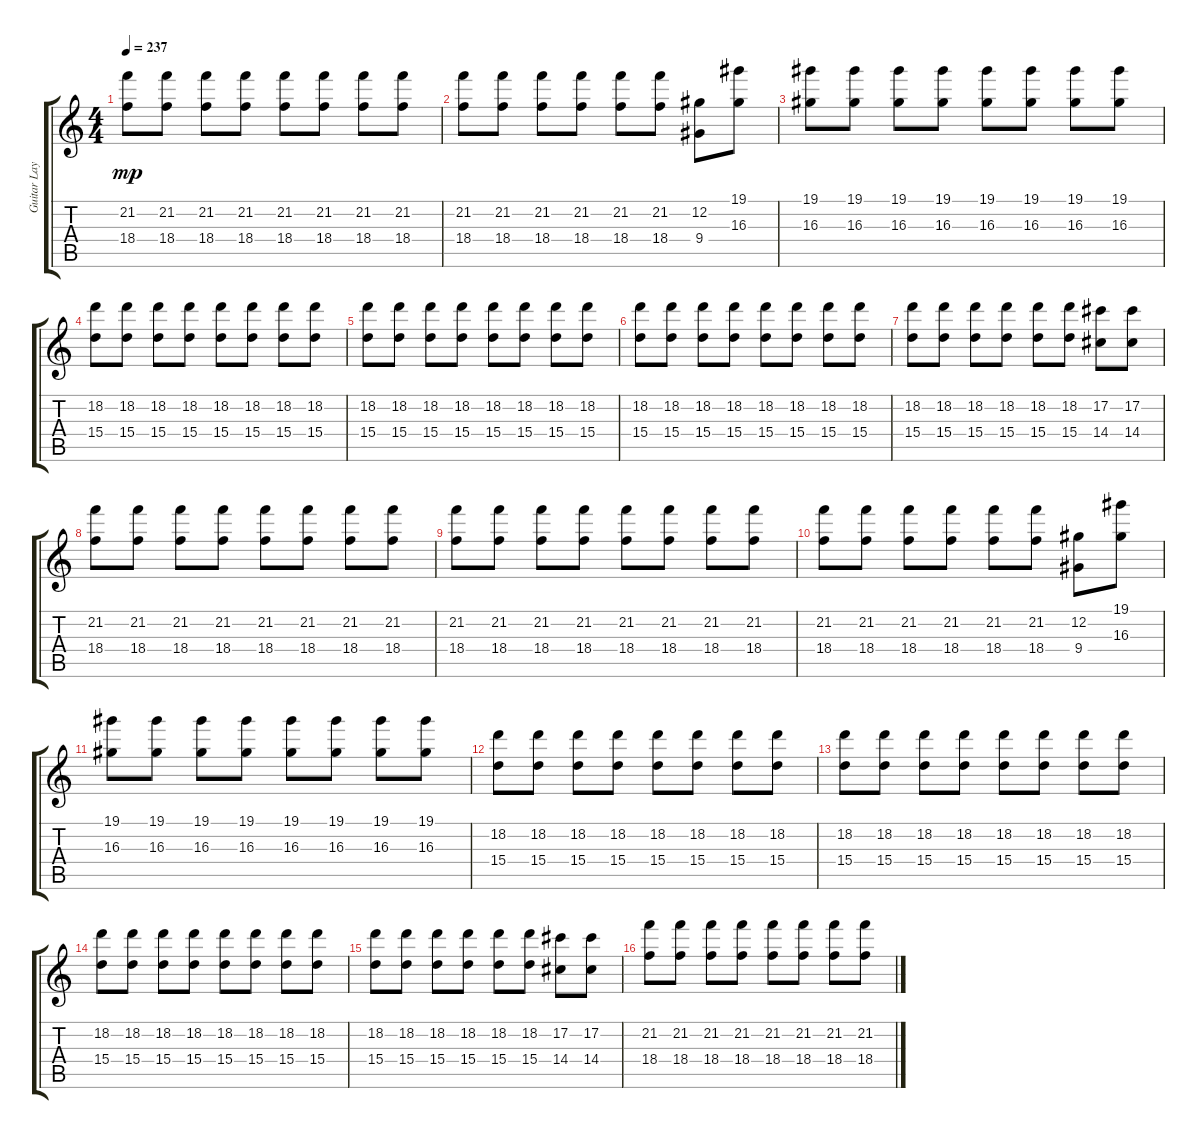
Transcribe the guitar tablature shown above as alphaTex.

\track ("Guitar Layers" "Guitar Lay") {instrument overdrivenguitar}
\staff {score tabs}
\tuning (Db4 Ab3 E3 B2 Gb2 B1) {hide}
\ts (4 4)
\tempo 237
\clef g2
\ks c
(21.2 18.4).8{dy mp} (21.2 18.4).8 (21.2 18.4).8 (21.2 18.4).8 (21.2 18.4).8 (21.2 18.4).8 (21.2 18.4).8 (21.2 18.4).8 |
(21.2 18.4).8 (21.2 18.4).8 (21.2 18.4).8 (21.2 18.4).8 (21.2 18.4).8 (21.2 18.4).8 (12.2 9.4).8 (19.1 16.3).8 |
(19.1 16.3).8 (19.1 16.3).8 (19.1 16.3).8 (19.1 16.3).8 (19.1 16.3).8 (19.1 16.3).8 (19.1 16.3).8 (19.1 16.3).8 |
(18.2 15.4).8 (18.2 15.4).8 (18.2 15.4).8 (18.2 15.4).8 (18.2 15.4).8 (18.2 15.4).8 (18.2 15.4).8 (18.2 15.4).8 |
(18.2 15.4).8 (18.2 15.4).8 (18.2 15.4).8 (18.2 15.4).8 (18.2 15.4).8 (18.2 15.4).8 (18.2 15.4).8 (18.2 15.4).8 |
(18.2 15.4).8 (18.2 15.4).8 (18.2 15.4).8 (18.2 15.4).8 (18.2 15.4).8 (18.2 15.4).8 (18.2 15.4).8 (18.2 15.4).8 |
(18.2 15.4).8 (18.2 15.4).8 (18.2 15.4).8 (18.2 15.4).8 (18.2 15.4).8 (18.2 15.4).8 (17.2 14.4).8 (17.2 14.4).8 |
(21.2 18.4).8 (21.2 18.4).8 (21.2 18.4).8 (21.2 18.4).8 (21.2 18.4).8 (21.2 18.4).8 (21.2 18.4).8 (21.2 18.4).8 |
(21.2 18.4).8 (21.2 18.4).8 (21.2 18.4).8 (21.2 18.4).8 (21.2 18.4).8 (21.2 18.4).8 (21.2 18.4).8 (21.2 18.4).8 |
(21.2 18.4).8 (21.2 18.4).8 (21.2 18.4).8 (21.2 18.4).8 (21.2 18.4).8 (21.2 18.4).8 (12.2 9.4).8 (19.1 16.3).8 |
(19.1 16.3).8 (19.1 16.3).8 (19.1 16.3).8 (19.1 16.3).8 (19.1 16.3).8 (19.1 16.3).8 (19.1 16.3).8 (19.1 16.3).8 |
(18.2 15.4).8 (18.2 15.4).8 (18.2 15.4).8 (18.2 15.4).8 (18.2 15.4).8 (18.2 15.4).8 (18.2 15.4).8 (18.2 15.4).8 |
(18.2 15.4).8 (18.2 15.4).8 (18.2 15.4).8 (18.2 15.4).8 (18.2 15.4).8 (18.2 15.4).8 (18.2 15.4).8 (18.2 15.4).8 |
(18.2 15.4).8 (18.2 15.4).8 (18.2 15.4).8 (18.2 15.4).8 (18.2 15.4).8 (18.2 15.4).8 (18.2 15.4).8 (18.2 15.4).8 |
(18.2 15.4).8 (18.2 15.4).8 (18.2 15.4).8 (18.2 15.4).8 (18.2 15.4).8 (18.2 15.4).8 (17.2 14.4).8 (17.2 14.4).8 |
(21.2 18.4).8 (21.2 18.4).8 (21.2 18.4).8 (21.2 18.4).8 (21.2 18.4).8 (21.2 18.4).8 (21.2 18.4).8 (21.2 18.4).8
